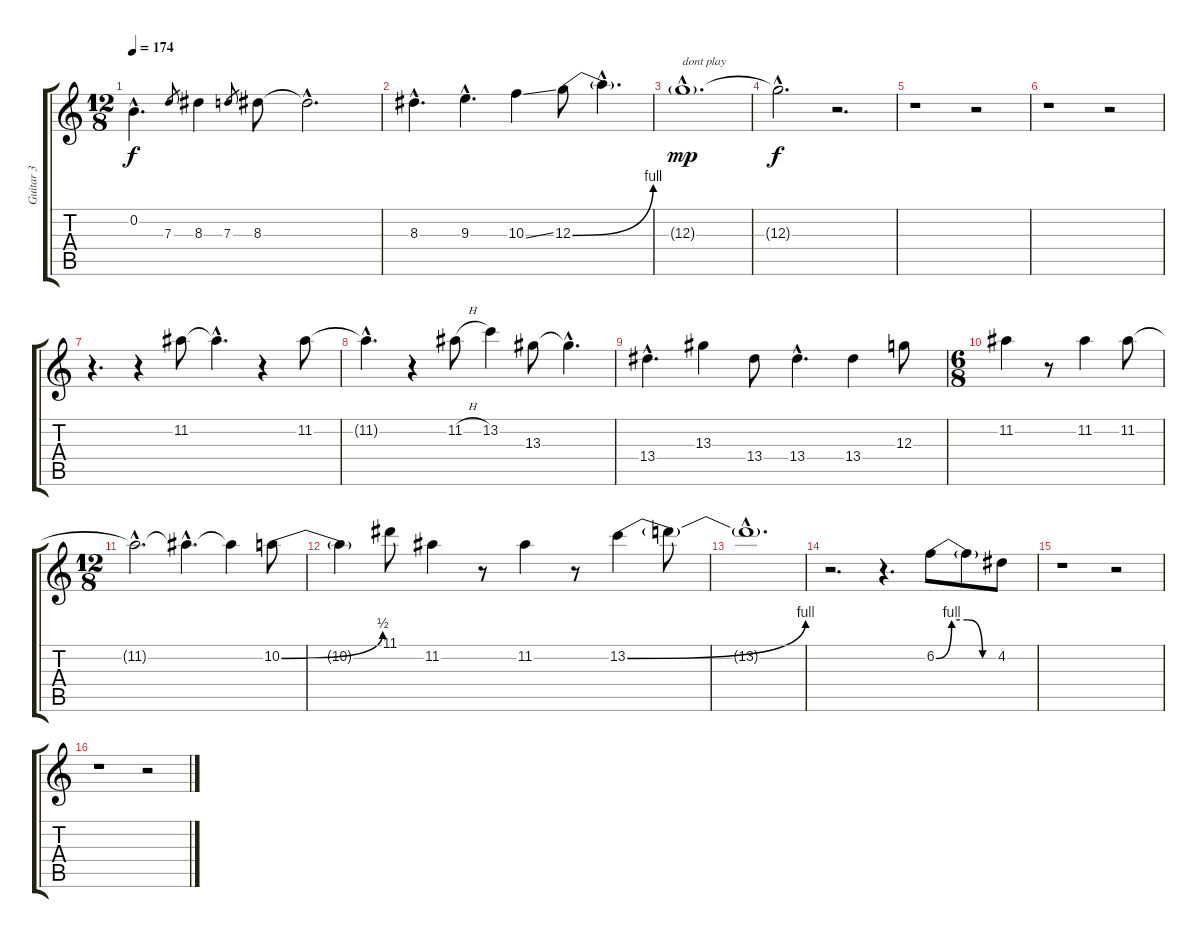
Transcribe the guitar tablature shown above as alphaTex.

\track ("Guitar 3" "Guitar 3") {instrument distortionguitar}
\staff {score tabs}
\tuning (E4 B3 G3 D3 A2 E2) {hide}
\ts (12 8)
\tempo 174
\clef g2
\ks c
0.2{hac}.4{d dy f} 7.3.8{gr} 8.3.4 7.3.8{gr} 8.3.8 8.3{hac t}.2{d} |
8.3{hac}.4{d} 9.3{hac}.4{d} 10.3{ss}.4 12.3{be (bend 0 0 60 4)}.8 12.3{hac t}.4{d} |
12.3{g hac}.1{d txt "dont play" dy mp} |
12.3{hac t}.2{d dy f} r.2{d} |
r.1 r.2 |
r.1 r.2 |
r.4{d} r.4 11.2.8 11.2{hac t}.4{d} r.4 11.2.8 |
11.2{hac t}.4{d} r.4 11.2{h}.8 13.2.4 13.3.8 13.3{hac t}.4{d} |
13.4{hac}.4{d} 13.3.4 13.4.8 13.4{hac}.4{d} 13.4.4 12.3.8 |
\ts (6 8)
11.2.4 r.8 11.2.4 11.2.8 |
\ts (12 8)
11.2{hac t}.2{d} 11.2{hac t}.4{d} 11.2{t}.4 10.2{be (bend 0 0 60 2)}.8 |
10.2{t}.4 11.1.8 11.2.4 r.8 11.2.4 r.8 13.2{be (bend 0 0 60 4)}.4 13.2{t}.8 |
13.2{hac t}.1{d} |
r.2{d} r.4{d} 6.2{be (custom 0 0 15 4 30 4 45 0 60 0)}.8 6.2{t}.8 4.2.8 |
r.1 r.2 |
r.1 r.2
